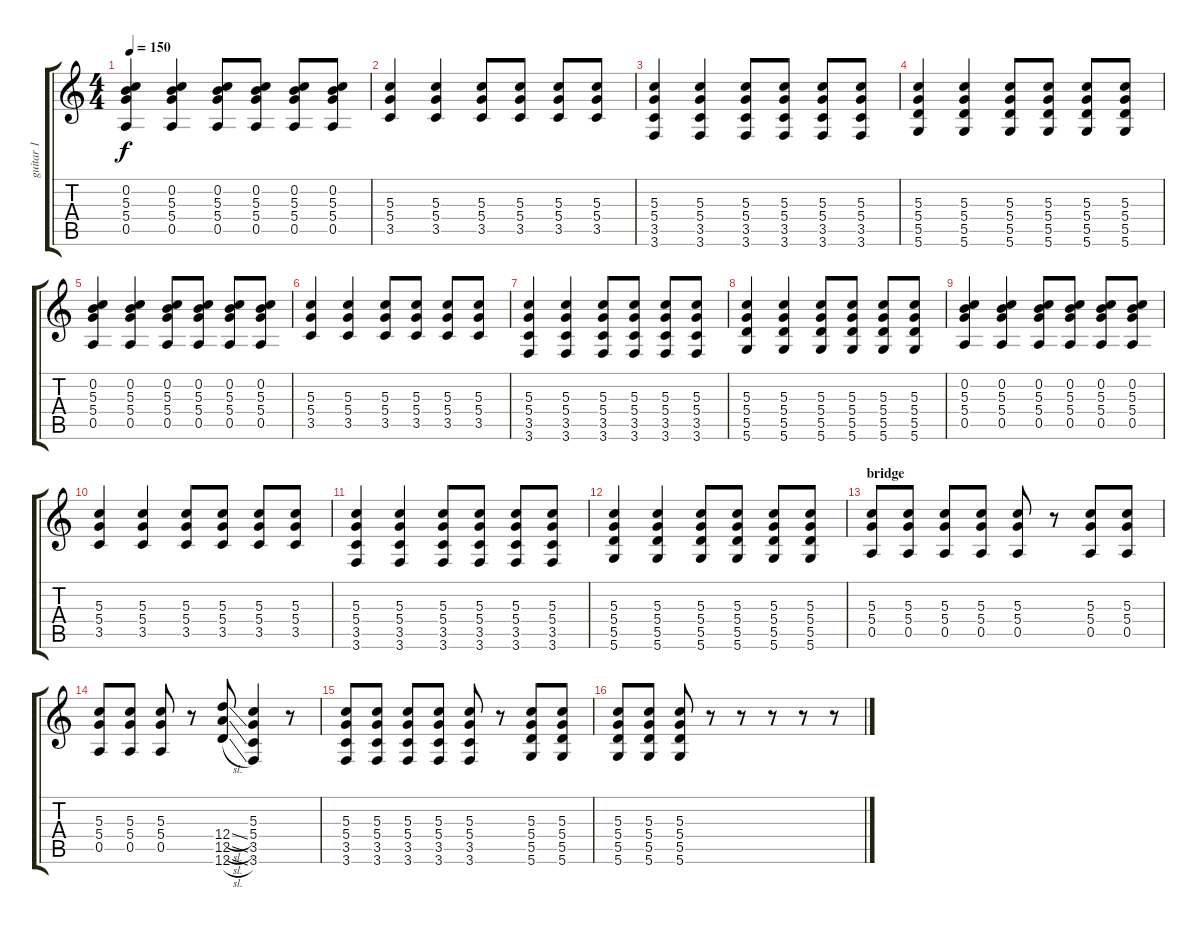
\track ("guitar 1" "guitar 1") {instrument overdrivenguitar}
\staff {score tabs}
\tuning (E4 B3 G3 D3 A2 D2) {hide}
\ts (4 4)
\tempo 150
\clef g2
\ks c
(0.2 5.3 5.4 0.5).4{dy f} (0.2 5.3 5.4 0.5).4 (0.2 5.3 5.4 0.5).8 (0.2 5.3 5.4 0.5).8 (0.2 5.3 5.4 0.5).8 (0.2 5.3 5.4 0.5).8 |
(5.3 5.4 3.5).4 (5.3 5.4 3.5).4 (5.3 5.4 3.5).8 (5.3 5.4 3.5).8 (5.3 5.4 3.5).8 (5.3 5.4 3.5).8 |
(5.3 5.4 3.5 3.6).4 (5.3 5.4 3.5 3.6).4 (5.3 5.4 3.5 3.6).8 (5.3 5.4 3.5 3.6).8 (5.3 5.4 3.5 3.6).8 (5.3 5.4 3.5 3.6).8 |
(5.3 5.4 5.5 5.6).4 (5.3 5.4 5.5 5.6).4 (5.3 5.4 5.5 5.6).8 (5.3 5.4 5.5 5.6).8 (5.3 5.4 5.5 5.6).8 (5.3 5.4 5.5 5.6).8 |
(0.2 5.3 5.4 0.5).4 (0.2 5.3 5.4 0.5).4 (0.2 5.3 5.4 0.5).8 (0.2 5.3 5.4 0.5).8 (0.2 5.3 5.4 0.5).8 (0.2 5.3 5.4 0.5).8 |
(5.3 5.4 3.5).4 (5.3 5.4 3.5).4 (5.3 5.4 3.5).8 (5.3 5.4 3.5).8 (5.3 5.4 3.5).8 (5.3 5.4 3.5).8 |
(5.3 5.4 3.5 3.6).4 (5.3 5.4 3.5 3.6).4 (5.3 5.4 3.5 3.6).8 (5.3 5.4 3.5 3.6).8 (5.3 5.4 3.5 3.6).8 (5.3 5.4 3.5 3.6).8 |
(5.3 5.4 5.5 5.6).4 (5.3 5.4 5.5 5.6).4 (5.3 5.4 5.5 5.6).8 (5.3 5.4 5.5 5.6).8 (5.3 5.4 5.5 5.6).8 (5.3 5.4 5.5 5.6).8 |
(0.2 5.3 5.4 0.5).4 (0.2 5.3 5.4 0.5).4 (0.2 5.3 5.4 0.5).8 (0.2 5.3 5.4 0.5).8 (0.2 5.3 5.4 0.5).8 (0.2 5.3 5.4 0.5).8 |
(5.3 5.4 3.5).4 (5.3 5.4 3.5).4 (5.3 5.4 3.5).8 (5.3 5.4 3.5).8 (5.3 5.4 3.5).8 (5.3 5.4 3.5).8 |
(5.3 5.4 3.5 3.6).4 (5.3 5.4 3.5 3.6).4 (5.3 5.4 3.5 3.6).8 (5.3 5.4 3.5 3.6).8 (5.3 5.4 3.5 3.6).8 (5.3 5.4 3.5 3.6).8 |
(5.3 5.4 5.5 5.6).4 (5.3 5.4 5.5 5.6).4 (5.3 5.4 5.5 5.6).8 (5.3 5.4 5.5 5.6).8 (5.3 5.4 5.5 5.6).8 (5.3 5.4 5.5 5.6).8 |
\section ("" "bridge")
(5.3 5.4 0.5).8 (5.3 5.4 0.5).8 (5.3 5.4 0.5).8 (5.3 5.4 0.5).8 (5.3 5.4 0.5).8 r.8 (5.3 5.4 0.5).8 (5.3 5.4 0.5).8 |
(5.3 5.4 0.5).8 (5.3 5.4 0.5).8 (5.3 5.4 0.5).8 r.8 (12.4{sl} 12.5{sl} 12.6{sl}).8 (5.3 5.4 3.5 3.6).4 r.8 |
(5.3 5.4 3.5 3.6).8 (5.3 5.4 3.5 3.6).8 (5.3 5.4 3.5 3.6).8 (5.3 5.4 3.5 3.6).8 (5.3 5.4 3.5 3.6).8 r.8 (5.3 5.4 5.5 5.6).8 (5.3 5.4 5.5 5.6).8 |
(5.3 5.4 5.5 5.6).8 (5.3 5.4 5.5 5.6).8 (5.3 5.4 5.5 5.6).8 r.8 r.8 r.8 r.8 r.8
